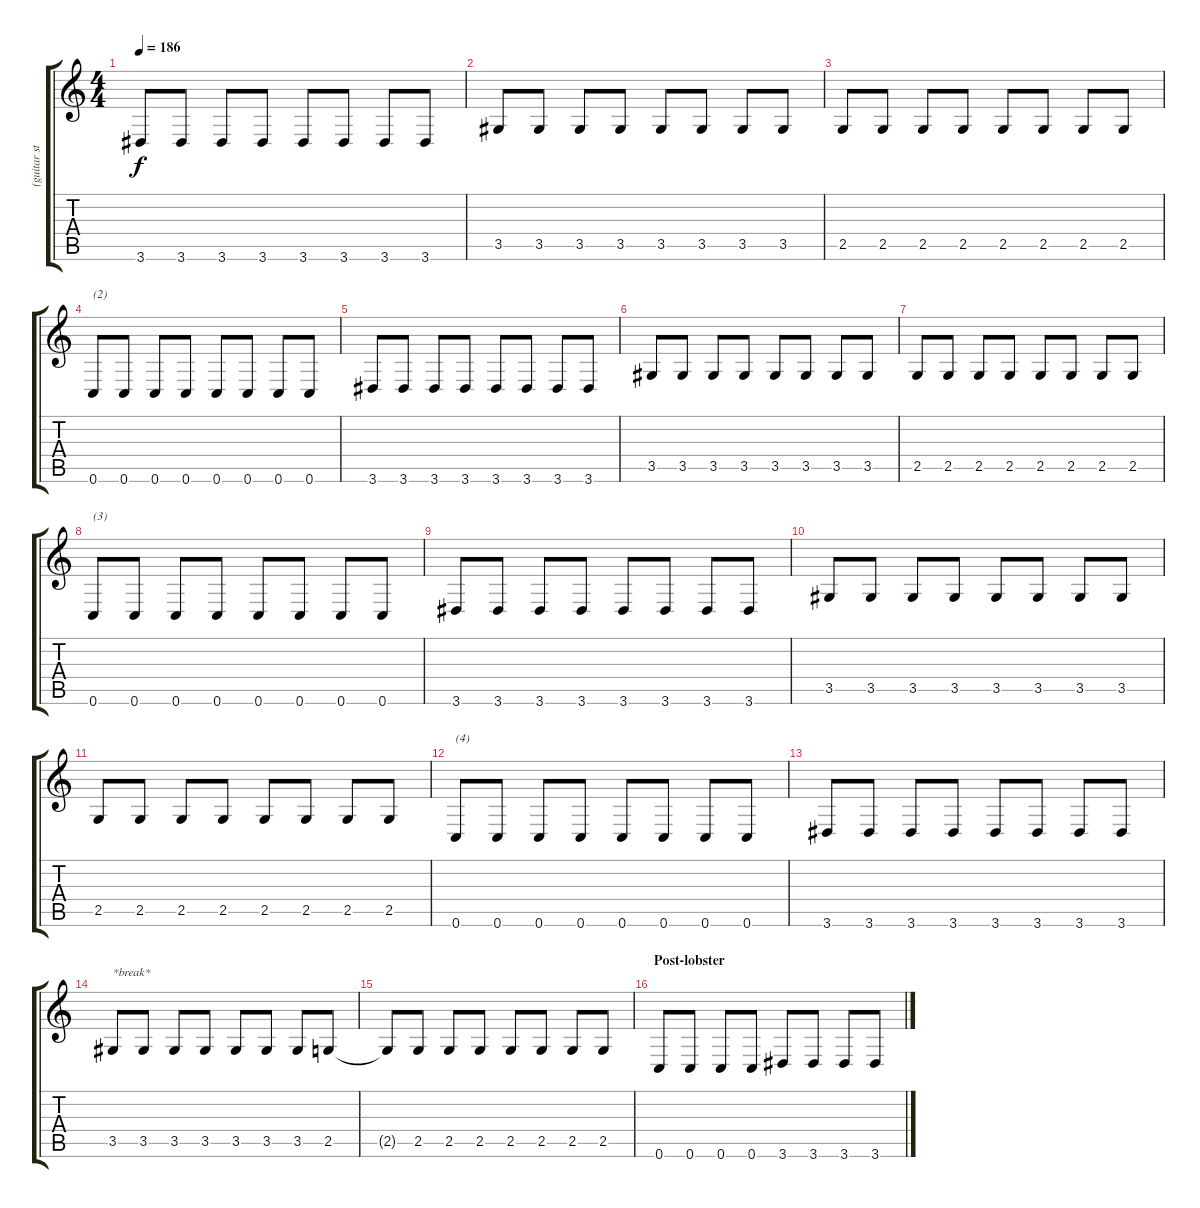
\track ("(guitar stereo reverb)" "(guitar st") {instrument acousticguitarsteel}
\staff {score tabs}
\tuning (E4 B3 G3 D3 F2 C2) {hide}
\ts (4 4)
\tempo 186
\clef g2
\ks c
3.6.8{dy f} 3.6.8 3.6.8 3.6.8 3.6.8 3.6.8 3.6.8 3.6.8 |
3.5.8 3.5.8 3.5.8 3.5.8 3.5.8 3.5.8 3.5.8 3.5.8 |
2.5.8 2.5.8 2.5.8 2.5.8 2.5.8 2.5.8 2.5.8 2.5.8 |
0.6.8{txt "(2)"} 0.6.8 0.6.8 0.6.8 0.6.8 0.6.8 0.6.8 0.6.8 |
3.6.8 3.6.8 3.6.8 3.6.8 3.6.8 3.6.8 3.6.8 3.6.8 |
3.5.8 3.5.8 3.5.8 3.5.8 3.5.8 3.5.8 3.5.8 3.5.8 |
2.5.8 2.5.8 2.5.8 2.5.8 2.5.8 2.5.8 2.5.8 2.5.8 |
0.6.8{txt "(3)"} 0.6.8 0.6.8 0.6.8 0.6.8 0.6.8 0.6.8 0.6.8 |
3.6.8 3.6.8 3.6.8 3.6.8 3.6.8 3.6.8 3.6.8 3.6.8 |
3.5.8 3.5.8 3.5.8 3.5.8 3.5.8 3.5.8 3.5.8 3.5.8 |
2.5.8 2.5.8 2.5.8 2.5.8 2.5.8 2.5.8 2.5.8 2.5.8 |
0.6.8{txt "(4)"} 0.6.8 0.6.8 0.6.8 0.6.8 0.6.8 0.6.8 0.6.8 |
3.6.8 3.6.8 3.6.8 3.6.8 3.6.8 3.6.8 3.6.8 3.6.8 |
3.5.8{txt "*break*"} 3.5.8 3.5.8 3.5.8 3.5.8 3.5.8 3.5.8 2.5.8 |
2.5{t}.8 2.5.8 2.5.8 2.5.8 2.5.8 2.5.8 2.5.8 2.5.8 |
\section ("" "Post-lobster")
0.6.8 0.6.8 0.6.8 0.6.8 3.6.8 3.6.8 3.6.8 3.6.8
